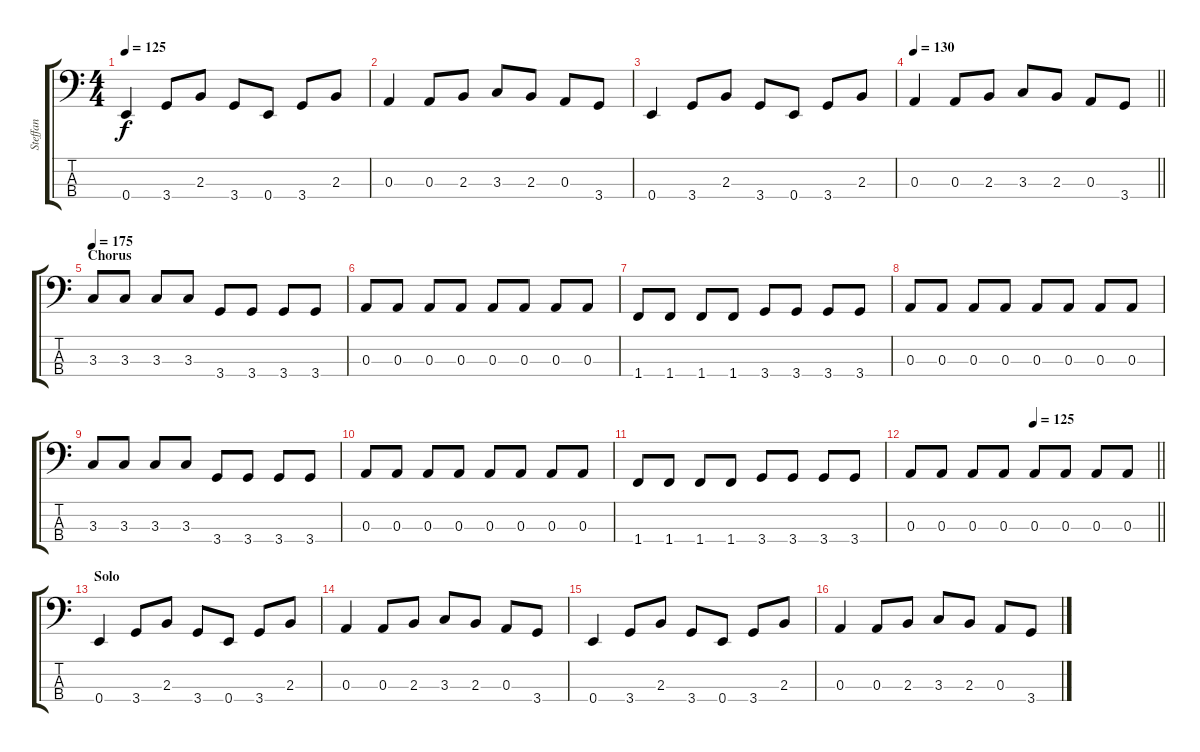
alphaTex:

\track ("Steffan" "Steffan") {instrument electricbasspick}
\staff {score tabs}
\tuning (G2 D2 A1 E1) {hide}
\ts (4 4)
\tempo 125
\clef f4
\ks c
0.4.4{dy f} 3.4.8 2.3.8 3.4.8 0.4.8 3.4.8 2.3.8 |
0.3.4 0.3.8 2.3.8 3.3.8 2.3.8 0.3.8 3.4.8 |
0.4.4 3.4.8 2.3.8 3.4.8 0.4.8 3.4.8 2.3.8 |
\tempo 130
\barLineRight lightlight
0.3.4 0.3.8 2.3.8 3.3.8 2.3.8 0.3.8 3.4.8 |
\section ("" "Chorus")
\tempo 175
3.3.8 3.3.8 3.3.8 3.3.8 3.4.8 3.4.8 3.4.8 3.4.8 |
0.3.8 0.3.8 0.3.8 0.3.8 0.3.8 0.3.8 0.3.8 0.3.8 |
1.4.8 1.4.8 1.4.8 1.4.8 3.4.8 3.4.8 3.4.8 3.4.8 |
0.3.8 0.3.8 0.3.8 0.3.8 0.3.8 0.3.8 0.3.8 0.3.8 |
3.3.8 3.3.8 3.3.8 3.3.8 3.4.8 3.4.8 3.4.8 3.4.8 |
0.3.8 0.3.8 0.3.8 0.3.8 0.3.8 0.3.8 0.3.8 0.3.8 |
1.4.8 1.4.8 1.4.8 1.4.8 3.4.8 3.4.8 3.4.8 3.4.8 |
\tempo (125 0.5)
\barLineRight lightlight
0.3.8 0.3.8 0.3.8 0.3.8 0.3.8 0.3.8 0.3.8 0.3.8 |
\section ("" "Solo")
0.4.4 3.4.8 2.3.8 3.4.8 0.4.8 3.4.8 2.3.8 |
0.3.4 0.3.8 2.3.8 3.3.8 2.3.8 0.3.8 3.4.8 |
0.4.4 3.4.8 2.3.8 3.4.8 0.4.8 3.4.8 2.3.8 |
0.3.4 0.3.8 2.3.8 3.3.8 2.3.8 0.3.8 3.4.8
